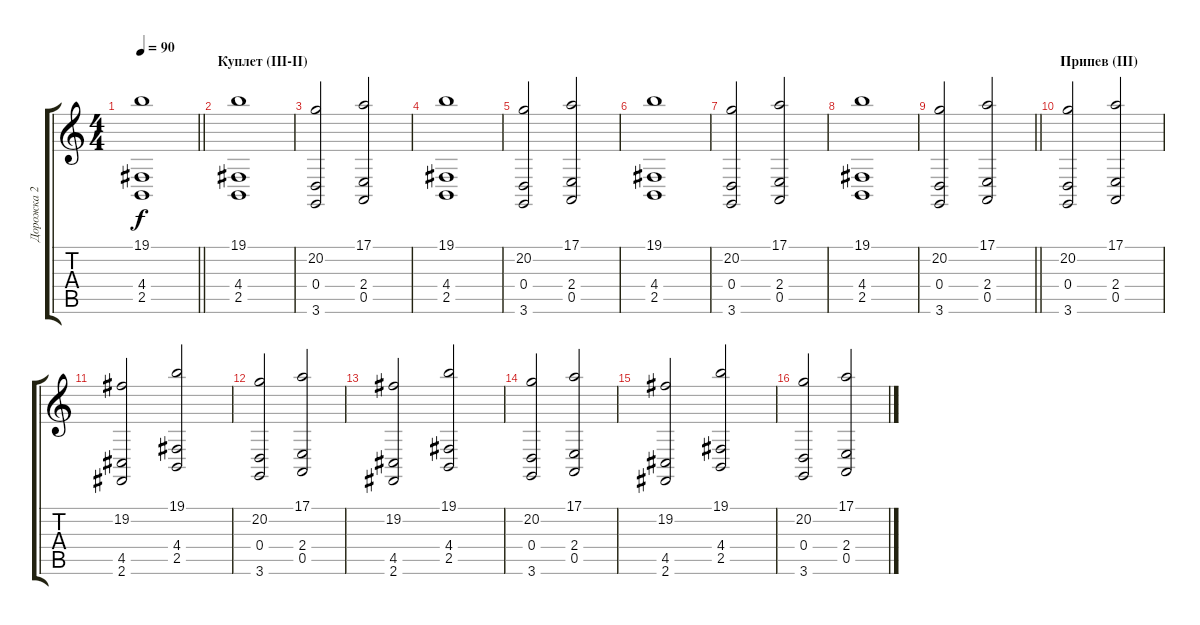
\track ("Дорожка 2" "Дорожка 2") {instrument pad2warm}
\staff {score tabs}
\tuning (E4 B3 G3 D3 A2 E2) {hide}
\ts (4 4)
\tempo 90
\clef g2
\barLineRight lightlight
\ks c
(19.1 4.4 2.5).1{dy f} |
\section ("" "Куплет (III-II)")
(19.1 4.4 2.5).1 |
(20.2 0.4 3.6).2 (17.1 2.4 0.5).2 |
(19.1 4.4 2.5).1 |
(20.2 0.4 3.6).2 (17.1 2.4 0.5).2 |
(19.1 4.4 2.5).1 |
(20.2 0.4 3.6).2 (17.1 2.4 0.5).2 |
(19.1 4.4 2.5).1 |
\barLineRight lightlight
(20.2 0.4 3.6).2 (17.1 2.4 0.5).2 |
\section ("" "Припев (III)")
(20.2 0.4 3.6).2 (17.1 2.4 0.5).2 |
(19.2 4.5 2.6).2 (19.1 4.4 2.5).2 |
(20.2 0.4 3.6).2 (17.1 2.4 0.5).2 |
(19.2 4.5 2.6).2 (19.1 4.4 2.5).2 |
(20.2 0.4 3.6).2 (17.1 2.4 0.5).2 |
(19.2 4.5 2.6).2 (19.1 4.4 2.5).2 |
(20.2 0.4 3.6).2 (17.1 2.4 0.5).2
